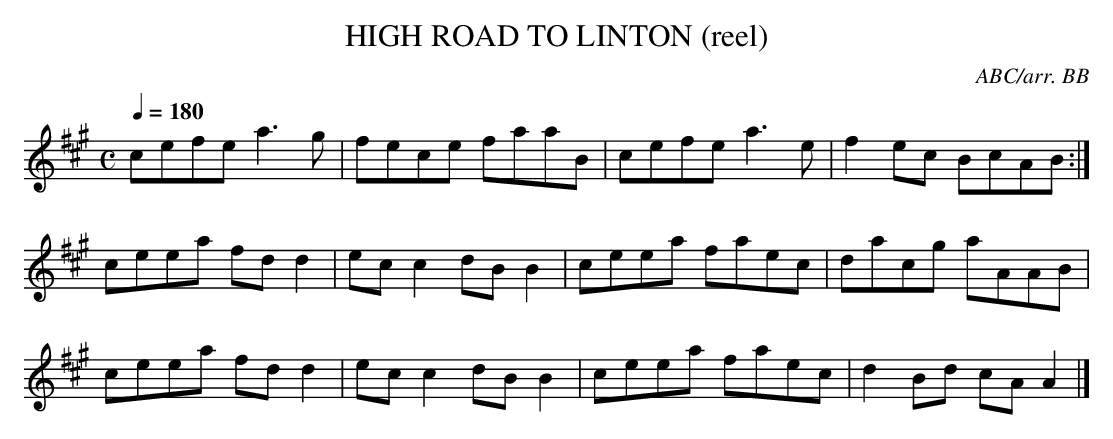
X:1
T:HIGH ROAD TO LINTON (reel)
C:ABC/arr. BB
L:1/8
Q:1/4=180
M:C
K:A
cefe a3g|fece faaB|cefe a3e|f2ec BcAB:|
ceea fdd2|ecc2 dBB2|ceea faec|dacg aAAB|
ceea fdd2|ecc2 dBB2|ceea faec|d2Bd cAA2|]
